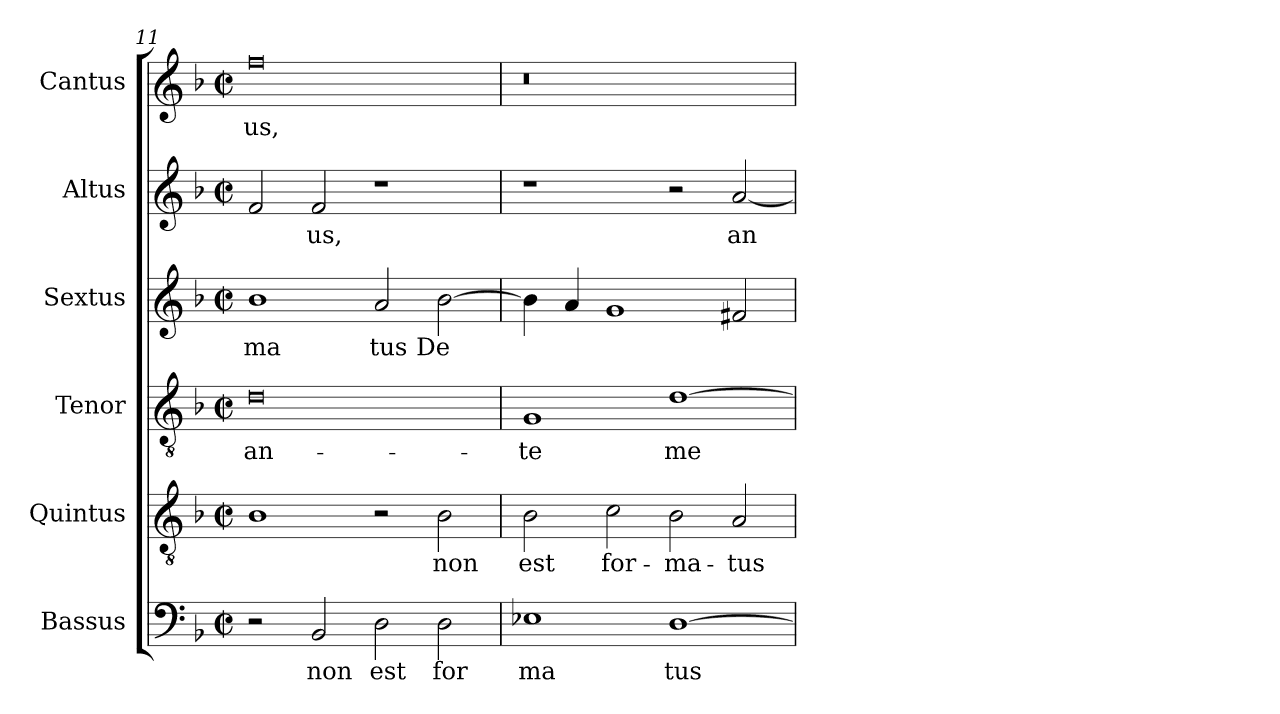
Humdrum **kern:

**kern	**text	**kern	**text	**kern	**text	**kern	**text	**kern	**text	**kern	**text
*part6	*part6	*part5	*part5	*part4	*part4	*part3	*part3	*part2	*part2	*part1	*part1
*staff6	*staff6	*staff5	*staff5	*staff4	*staff4	*staff3	*staff3	*staff2	*staff2	*staff1	*staff1
*I"Bassus	*	*I"Quintus	*	*I"Tenor	*	*I"Sextus	*	*I"Altus	*	*I"Cantus	*
*clefF4	*	*clefGv2	*	*clefGv2	*	*clefG2	*	*clefG2	*	*clefG2	*
*k[b-]	*	*k[b-]	*	*k[b-]	*	*k[b-]	*	*k[b-]	*	*k[b-]	*
*F:	*	*F:	*	*F:	*	*F:	*	*F:	*	*F:	*
*M2/2	*	*M2/2	*	*M2/2	*	*M2/2	*	*M2/2	*	*M2/2	*
*met(c|)	*	*met(c|)	*	*met(c|)	*	*met(c|)	*	*met(c|)	*	*met(c|)	*
=11	=11	=11	=11	=11	=11	=11	=11	=11	=11	=11	=11
!	!	!	!LO:LY:b:cj	!	!LO:LY:b:cj	!	!LO:LY:b:cj	!	!LO:LY:b:cj	!	!LO:LY:b:cj
2r	.	1B-	.	0d	an-	1b-	ma	2f/	.	0ff	us,
!	!LO:LY:b:cj	!	!	!	!	!	!	!	!LO:LY:b:cj	!	!
2BB-/	non	.	.	.	.	.	.	2f/	us,	.	.
!	!LO:LY:b:cj	!	!	!	!	!	!LO:LY:b:cj	!	!	!	!
2D\	est	2r	.	.	.	2a/	tus	1r	.	.	.
!	!LO:LY:b:cj	!	!LO:LY:b:cj	!	!	!	!LO:LY:b:cj	!	!	!	!
2D\	for	2B-\	non	.	.	[>2b-\	De	.	.	.	.
=12	=12	=12	=12	=12	=12	=12	=12	=12	=12	=12	=12
!	!LO:LY:b:cj	!	!LO:LY:b:cj	!	!LO:LY:b:cj	!	!LO:LY:b:cj	!	!	!	!
1E-X	ma	2B-\	est	1G	-te	4b-\]	.	1r	.	0r	.
!	!	!	!	!	!	!	!LO:LY:b:cj	!	!	!	!
.	.	.	.	.	.	4a/	.	.	.	.	.
!	!	!	!LO:LY:b:cj	!	!	!	!LO:LY:b:cj	!	!	!	!
.	.	2c\	for-	.	.	1g	.	.	.	.	.
!	!LO:LY:b:cj	!	!LO:LY:b:cj	!	!LO:LY:b:cj	!	!	!	!	!	!
[<1D	tus	2B-\	-ma-	[<1d	me	.	.	2r	.	.	.
!	!	!	!LO:LY:b:cj	!	!	!	!LO:LY:b:cj	!	!LO:LY:b:cj	!	!
.	.	2A/	-tus	.	.	2f#X/	.	[<2a/	an	.	.
=	=	=	=	=	=	=	=	=	=	=	=
*-	*-	*-	*-	*-	*-	*-	*-	*-	*-	*-	*-
